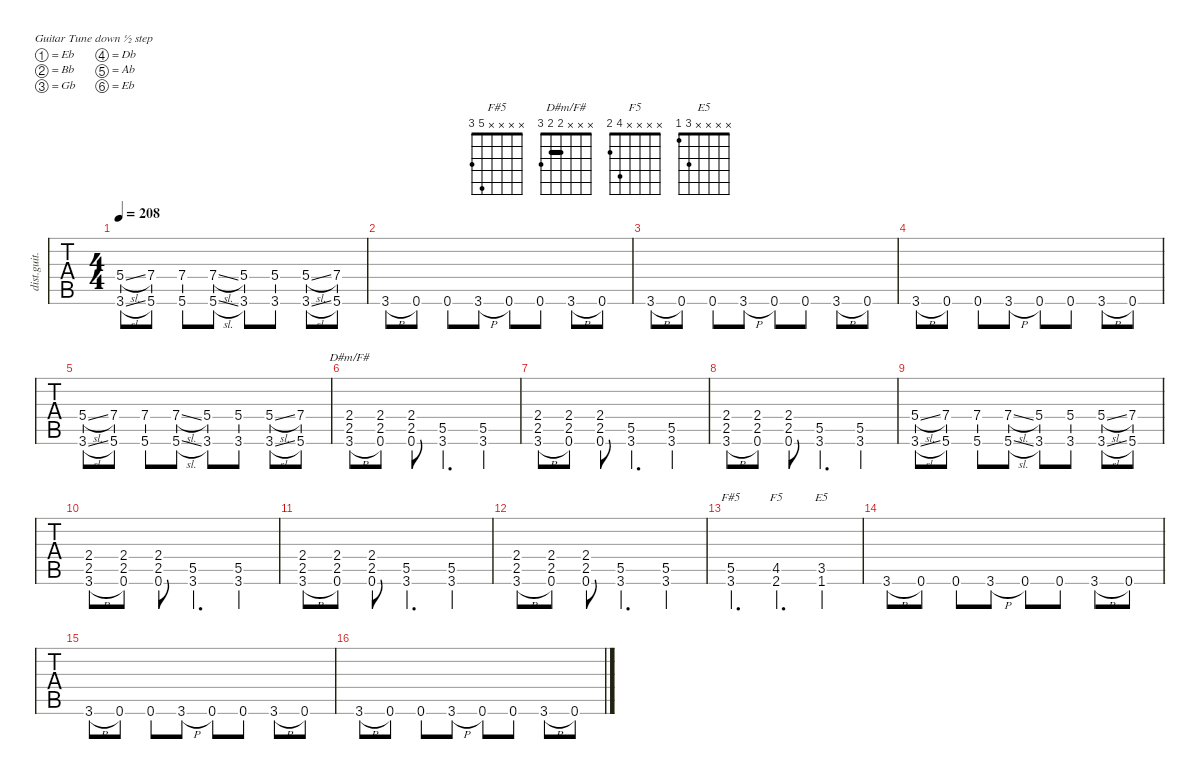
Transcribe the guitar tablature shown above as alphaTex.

\defaultSystemsLayout 4
\hideDynamics
\bracketExtendMode nobrackets
\otherSystemsTrackNameOrientation horizontal
\track ("Rhythm Guitar 1 (James)" "dist.guit.") {multiBarRest instrument distortionguitar}
\staff {tabs}
\tuning (Eb4 Bb3 Gb3 Db3 Ab2 Eb2)
\chord ("F#5" x x x x 5 3) {showfingering false}
\chord ("D#m/F#" x x x 2 2 3) {showfingering false barre 2}
\chord ("F5" x x x x 4 2) {showfingering false}
\chord ("E5" x x x x 3 1) {showfingering false}
\ts (4 4)
\tempo 208
\clef g2
\ks c
(3.6{sl acc #} 5.4{sl acc #}).8{dy mf} (7.4{acc #} 5.6{acc #}).8 (7.4{acc #} 5.6{acc #}).8 (7.4{sl acc #} 5.6{sl acc #}).8 (5.4{acc #} 3.6{acc #}).8 (5.4{acc #} 3.6{acc #}).8 (5.4{sl acc #} 3.6{sl acc #}).8 (7.4{acc #} 5.6{acc #}).8 |
3.6{h acc #}.8 0.6{acc #}.8 0.6{acc #}.8 3.6{h acc #}.8 0.6{acc #}.8 0.6{acc #}.8 3.6{h acc #}.8 0.6{acc #}.8 |
3.6{h acc #}.8 0.6{acc #}.8 0.6{acc #}.8 3.6{h acc #}.8 0.6{acc #}.8 0.6{acc #}.8 3.6{h acc #}.8 0.6{acc #}.8 |
3.6{h acc #}.8 0.6{acc #}.8 0.6{acc #}.8 3.6{h acc #}.8 0.6{acc #}.8 0.6{acc #}.8 3.6{h acc #}.8 0.6{acc #}.8 |
(3.6{sl acc #} 5.4{sl acc #}).8 (7.4{acc #} 5.6{acc #}).8 (7.4{acc #} 5.6{acc #}).8 (7.4{sl acc #} 5.6{sl acc #}).8 (5.4{acc #} 3.6{acc #}).8 (5.4{acc #} 3.6{acc #}).8 (5.4{sl acc #} 3.6{sl acc #}).8 (7.4{acc #} 5.6{acc #}).8 |
(3.6{h acc #} 2.5{acc #} 2.4{acc #}).8{ch "D#m/F#"} (0.6{acc #} 2.5{acc #} 2.4{acc #}).8 (0.6{acc #} 2.5{acc #} 2.4{acc #}).8 (3.6{acc #} 5.5{acc #}).4{d} (3.6{acc #} 5.5{acc #}).4 |
(3.6{h acc #} 2.5{acc #} 2.4{acc #}).8 (0.6{acc #} 2.5{acc #} 2.4{acc #}).8 (0.6{acc #} 2.5{acc #} 2.4{acc #}).8 (3.6{acc #} 5.5{acc #}).4{d} (3.6{acc #} 5.5{acc #}).4 |
(3.6{h acc #} 2.5{acc #} 2.4{acc #}).8 (0.6{acc #} 2.5{acc #} 2.4{acc #}).8 (0.6{acc #} 2.5{acc #} 2.4{acc #}).8 (3.6{acc #} 5.5{acc #}).4{d} (3.6{acc #} 5.5{acc #}).4 |
(3.6{sl acc #} 5.4{sl acc #}).8 (7.4{acc #} 5.6{acc #}).8 (7.4{acc #} 5.6{acc #}).8 (7.4{sl acc #} 5.6{sl acc #}).8 (5.4{acc #} 3.6{acc #}).8 (5.4{acc #} 3.6{acc #}).8 (5.4{sl acc #} 3.6{sl acc #}).8 (7.4{acc #} 5.6{acc #}).8 |
(3.6{h acc #} 2.5{acc #} 2.4{acc #}).8 (0.6{acc #} 2.5{acc #} 2.4{acc #}).8 (0.6{acc #} 2.5{acc #} 2.4{acc #}).8 (3.6{acc #} 5.5{acc #}).4{d} (3.6{acc #} 5.5{acc #}).4 |
(3.6{h acc #} 2.5{acc #} 2.4{acc #}).8 (0.6{acc #} 2.5{acc #} 2.4{acc #}).8 (0.6{acc #} 2.5{acc #} 2.4{acc #}).8 (3.6{acc #} 5.5{acc #}).4{d} (3.6{acc #} 5.5{acc #}).4 |
(3.6{h acc #} 2.5{acc #} 2.4{acc #}).8 (0.6{acc #} 2.5{acc #} 2.4{acc #}).8 (0.6{acc #} 2.5{acc #} 2.4{acc #}).8 (3.6{acc #} 5.5{acc #}).4{d} (3.6{acc #} 5.5{acc #}).4 |
(3.6{acc #} 5.5{acc #}).4{d ch "F#5"} (4.5 2.6).4{d ch "F5"} (1.6 3.5).4{ch "E5"} |
3.6{h acc #}.8 0.6{acc #}.8 0.6{acc #}.8 3.6{h acc #}.8 0.6{acc #}.8 0.6{acc #}.8 3.6{h acc #}.8 0.6{acc #}.8 |
3.6{h acc #}.8 0.6{acc #}.8 0.6{acc #}.8 3.6{h acc #}.8 0.6{acc #}.8 0.6{acc #}.8 3.6{h acc #}.8 0.6{acc #}.8 |
3.6{h acc #}.8 0.6{acc #}.8 0.6{acc #}.8 3.6{h acc #}.8 0.6{acc #}.8 0.6{acc #}.8 3.6{h acc #}.8 0.6{acc #}.8
